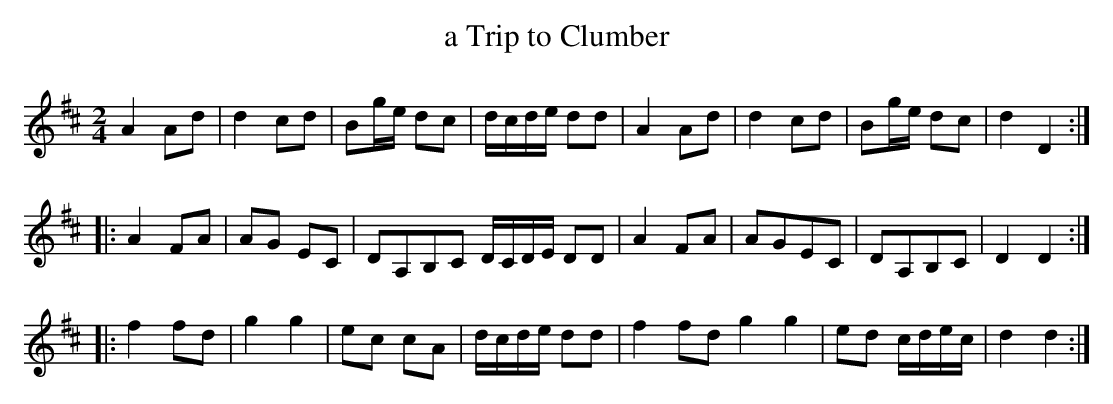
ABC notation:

X:1
T:a Trip to Clumber
M:2/4
L:1/8
K:D
A2 Ad| d2 cd| Bg/e/ dc| d/c/d/e/ dd|\
A2 Ad| d2 cd| Bg/e/ dc| d2 D2:|
|:A2 FA| AG EC| DA,B,C D/C/D/E/ DD|\
A2 FA| AGEC| DA,B,C| D2D2:|
|:f2 fd| g2 g2| ec cA| d/c/d/e/ dd|\
f2fd g2 g2| ed c/d/e/c/| d2 d2:|
